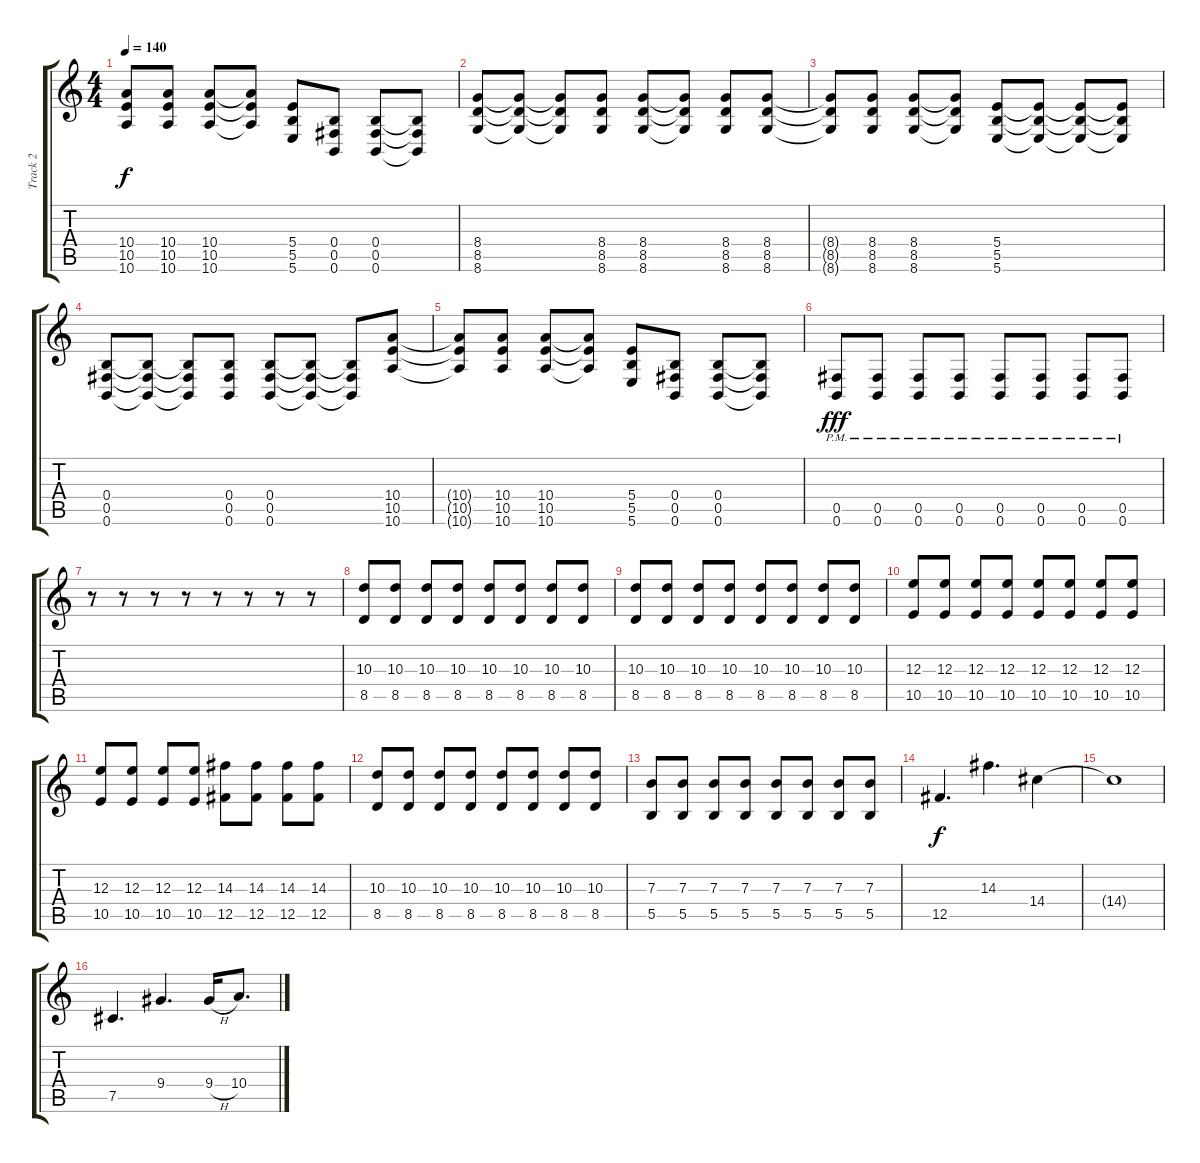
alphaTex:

\track ("Track 2" "Track 2") {instrument distortionguitar}
\staff {score tabs}
\tuning (Db4 Ab3 E3 B2 Gb2 B1) {hide}
\ts (4 4)
\tempo 140
\clef g2
\ks c
(10.4{t} 10.5{t} 10.6{t}).8{dy f} (10.4 10.5 10.6).8 (10.4 10.5 10.6).8 (10.4{t} 10.5{t} 10.6{t}).8 (5.4 5.5 5.6).8 (0.4 0.5 0.6).8 (0.4 0.5 0.6).8 (0.4{t} 0.5{t} 0.6{t}).8 |
(8.4 8.5 8.6).8 (8.4{t} 8.5{t} 8.6{t}).8 (8.4{t} 8.5{t} 8.6{t}).8 (8.4 8.5 8.6).8 (8.4 8.5 8.6).8 (8.4{t} 8.5{t} 8.6{t}).8 (8.4 8.5 8.6).8 (8.4 8.5 8.6).8 |
(8.4{t} 8.5{t} 8.6{t}).8 (8.4 8.5 8.6).8 (8.4 8.5 8.6).8 (8.4{t} 8.5{t} 8.6{t}).8 (5.4 5.5 5.6).8 (5.4{t} 5.5{t} 5.6{t}).8 (5.4{t} 5.5{t} 5.6{t}).8 (5.4{t} 5.5{t} 5.6{t}).8 |
(0.4 0.5 0.6).8 (0.4{t} 0.5{t} 0.6{t}).8 (0.4{t} 0.5{t} 0.6{t}).8 (0.4 0.5 0.6).8 (0.4 0.5 0.6).8 (0.4{t} 0.5{t} 0.6{t}).8 (0.4{t} 0.5{t} 0.6{t}).8 (10.4 10.5 10.6).8 |
(10.4{t} 10.5{t} 10.6{t}).8 (10.4 10.5 10.6).8 (10.4 10.5 10.6).8 (10.4{t} 10.5{t} 10.6{t}).8 (5.4 5.5 5.6).8 (0.4 0.5 0.6).8 (0.4 0.5 0.6).8 (0.4{t} 0.5{t} 0.6{t}).8 |
(0.5{pm} 0.6{pm}).8{dy fff} (0.5{pm} 0.6{pm}).8 (0.5{pm} 0.6{pm}).8 (0.5{pm} 0.6{pm}).8 (0.5{pm} 0.6{pm}).8 (0.5{pm} 0.6{pm}).8 (0.5{pm} 0.6{pm}).8 (0.5{pm} 0.6{pm}).8 |
r.8 r.8 r.8 r.8 r.8 r.8 r.8 r.8 |
(10.3 8.5).8 (10.3 8.5).8 (10.3 8.5).8 (10.3 8.5).8 (10.3 8.5).8 (10.3 8.5).8 (10.3 8.5).8 (10.3 8.5).8 |
(10.3 8.5).8 (10.3 8.5).8 (10.3 8.5).8 (10.3 8.5).8 (10.3 8.5).8 (10.3 8.5).8 (10.3 8.5).8 (10.3 8.5).8 |
(12.3 10.5).8 (12.3 10.5).8 (12.3 10.5).8 (12.3 10.5).8 (12.3 10.5).8 (12.3 10.5).8 (12.3 10.5).8 (12.3 10.5).8 |
(12.3 10.5).8 (12.3 10.5).8 (12.3 10.5).8 (12.3 10.5).8 (14.3 12.5).8 (14.3 12.5).8 (14.3 12.5).8 (14.3 12.5).8 |
(10.3 8.5).8 (10.3 8.5).8 (10.3 8.5).8 (10.3 8.5).8 (10.3 8.5).8 (10.3 8.5).8 (10.3 8.5).8 (10.3 8.5).8 |
(7.3 5.5).8 (7.3 5.5).8 (7.3 5.5).8 (7.3 5.5).8 (7.3 5.5).8 (7.3 5.5).8 (7.3 5.5).8 (7.3 5.5).8 |
12.5.4{d dy f} 14.3.4{d} 14.4.4 |
14.4{t}.1 |
7.5.4{d} 9.4.4{d} 9.4{h}.16 10.4.8{d}
